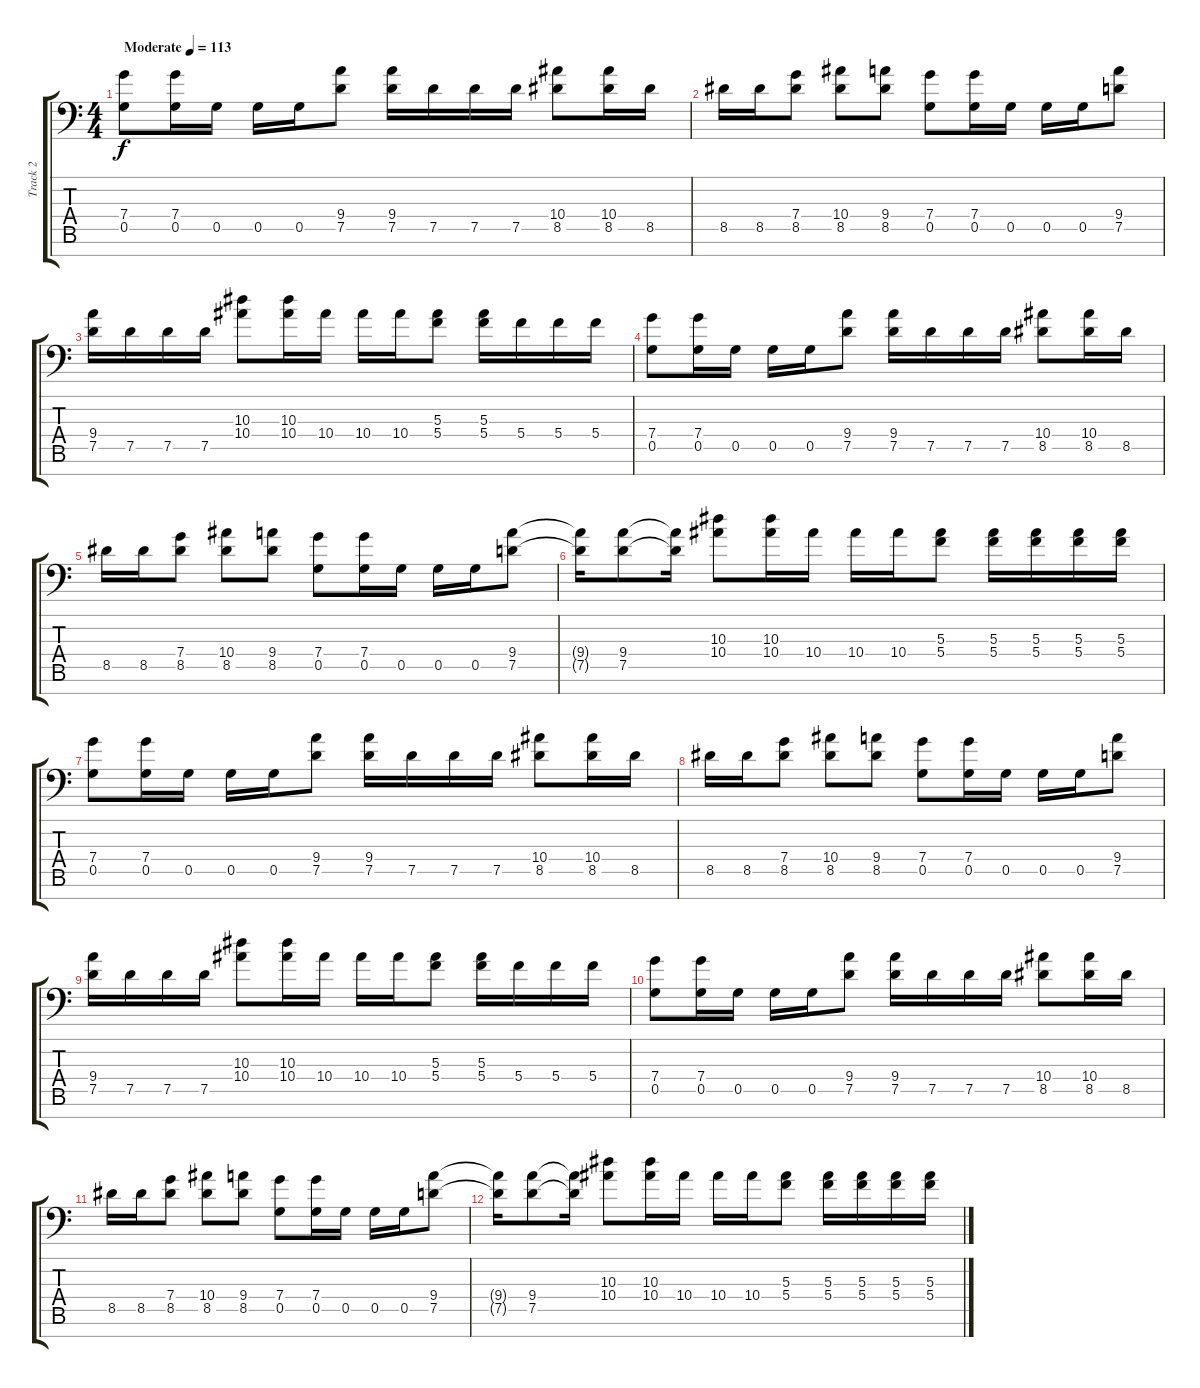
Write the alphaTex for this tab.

\track ("Track 2" "Track 2") {instrument distortionguitar}
\staff {score tabs}
\tuning (D4 A3 F3 C3 G2 D2 G1) {hide}
\ts (4 4)
\tempo (113 "Moderate")
\clef f4
\ks c
(7.4 0.5).8{dy f instrument distortionguitar} (7.4 0.5).16 0.5.16 0.5.16 0.5.16 (9.4 7.5).8 (9.4 7.5).16 7.5.16 7.5.16 7.5.16 (10.4 8.5).8 (10.4 8.5).16 8.5.16 |
8.5.16 8.5.16 (7.4 8.5).8 (10.4 8.5).8 (9.4 8.5).8 (7.4 0.5).8 (7.4 0.5).16 0.5.16 0.5.16 0.5.16 (9.4 7.5).8 |
(9.4 7.5).16 7.5.16 7.5.16 7.5.16 (10.3 10.4).8 (10.3 10.4).16 10.4.16 10.4.16 10.4.16 (5.3 5.4).8 (5.3 5.4).16 5.4.16 5.4.16 5.4.16 |
(7.4 0.5).8 (7.4 0.5).16 0.5.16 0.5.16 0.5.16 (9.4 7.5).8 (9.4 7.5).16 7.5.16 7.5.16 7.5.16 (10.4 8.5).8 (10.4 8.5).16 8.5.16 |
8.5.16 8.5.16 (7.4 8.5).8 (10.4 8.5).8 (9.4 8.5).8 (7.4 0.5).8 (7.4 0.5).16 0.5.16 0.5.16 0.5.16 (9.4 7.5).8 |
(9.4{t} 7.5{t}).16 (9.4 7.5).8 (9.4{t} 7.5{t}).16 (10.3 10.4).8 (10.3 10.4).16 10.4.16 10.4.16 10.4.16 (5.3 5.4).8 (5.3 5.4).16 (5.3 5.4).16 (5.3 5.4).16 (5.3 5.4).16 |
(7.4 0.5).8 (7.4 0.5).16 0.5.16 0.5.16 0.5.16 (9.4 7.5).8 (9.4 7.5).16 7.5.16 7.5.16 7.5.16 (10.4 8.5).8 (10.4 8.5).16 8.5.16 |
8.5.16 8.5.16 (7.4 8.5).8 (10.4 8.5).8 (9.4 8.5).8 (7.4 0.5).8 (7.4 0.5).16 0.5.16 0.5.16 0.5.16 (9.4 7.5).8 |
(9.4 7.5).16 7.5.16 7.5.16 7.5.16 (10.3 10.4).8 (10.3 10.4).16 10.4.16 10.4.16 10.4.16 (5.3 5.4).8 (5.3 5.4).16 5.4.16 5.4.16 5.4.16 |
(7.4 0.5).8 (7.4 0.5).16 0.5.16 0.5.16 0.5.16 (9.4 7.5).8 (9.4 7.5).16 7.5.16 7.5.16 7.5.16 (10.4 8.5).8 (10.4 8.5).16 8.5.16 |
8.5.16 8.5.16 (7.4 8.5).8 (10.4 8.5).8 (9.4 8.5).8 (7.4 0.5).8 (7.4 0.5).16 0.5.16 0.5.16 0.5.16 (9.4 7.5).8 |
(9.4{t} 7.5{t}).16 (9.4 7.5).8 (9.4{t} 7.5{t}).16 (10.3 10.4).8 (10.3 10.4).16 10.4.16 10.4.16 10.4.16 (5.3 5.4).8 (5.3 5.4).16 (5.3 5.4).16 (5.3 5.4).16 (5.3 5.4).16
